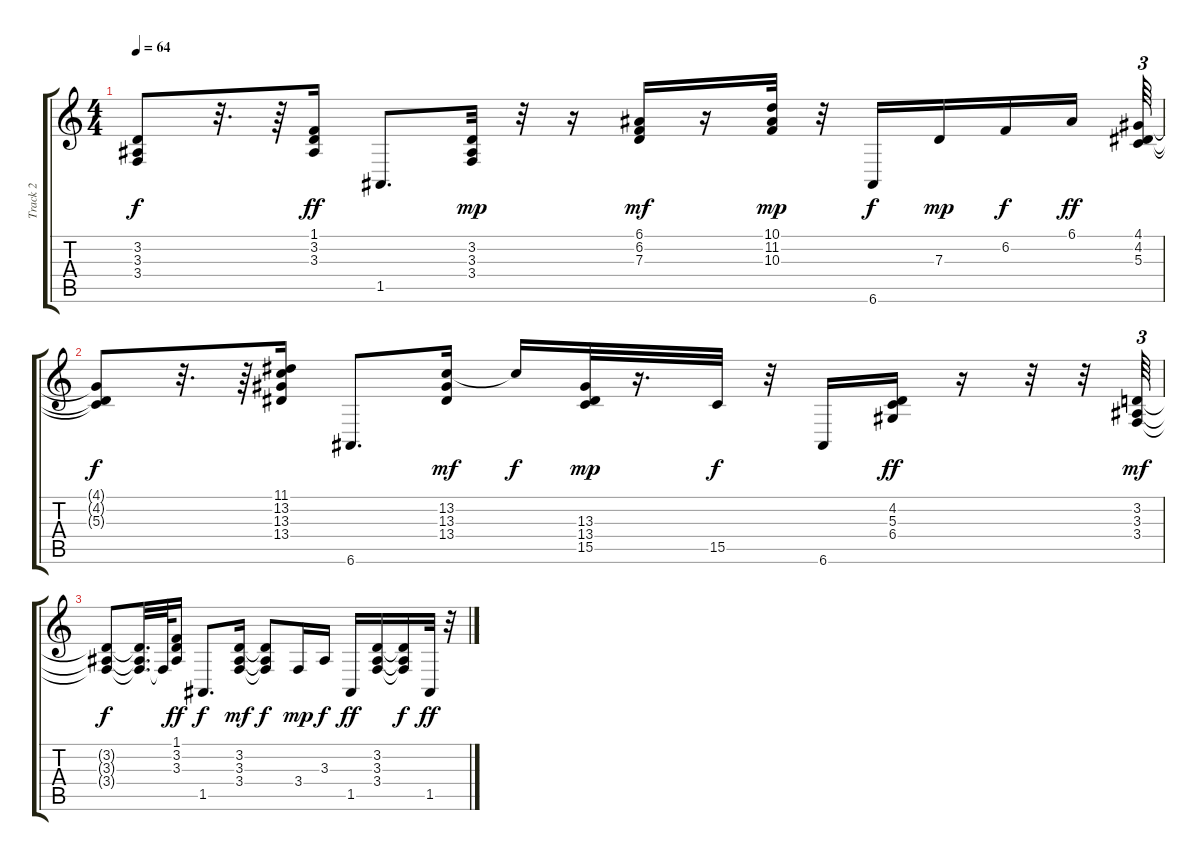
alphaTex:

\track ("Track 2" "Track 2") {instrument electricpiano1}
\staff {score tabs}
\tuning (E4 B3 G3 D3 A2 E2) {hide}
\ts (4 4)
\tempo 64
\clef g2
\ks c
(3.2{t} 3.3{t} 3.4{t}).8{dy f} r.32{d} r.64 (1.1 3.2 3.3).16{dy ff} 1.5.8{d} (3.2 3.3 3.4).32{dy mp} r.32 r.16 (6.1 6.2 7.3).16{dy mf} r.16 (10.1 11.2 10.3).32{dy mp} r.32 6.6.16{dy f} 7.3.16{dy mp} 6.2.16{dy f} 6.1.16{dy ff} (4.1 4.2 5.3).64{tu (3 2)} |
(4.1{t} 4.2{t} 5.3{t}).8{dy f} r.32{d} r.64 (11.1 13.2 13.3 13.4).16 6.6.8{d} (13.2 13.3 13.4).16{dy mf} 13.2{t}.16{dy f} (13.3 13.4 15.5).32{dy mp} r.16{d} 15.5.32{dy f} r.32 6.6.16 (4.2 5.3 6.4).16{dy ff} r.16 r.32 r.32 (3.2 3.3 3.4).64{tu (3 2) dy mf} |
(3.2{t} 3.3{t} 3.4{t}).8{dy f} (3.2{t} 3.3{t} 3.4{t}).32{d} 3.4{t}.64 (1.1 3.2 3.3).16{dy ff} 1.5.8{d dy f} (3.2 3.3 3.4).16{dy mf} (3.2{t} 3.3{t} 3.4{t}).8{dy f} 3.4.16{dy mp} 3.3.16{dy f} 1.5.16{dy ff} (3.2 3.3 3.4).16 (3.2{t} 3.3{t} 3.4{t}).16{dy f} 1.5.32{dy ff} r.32
